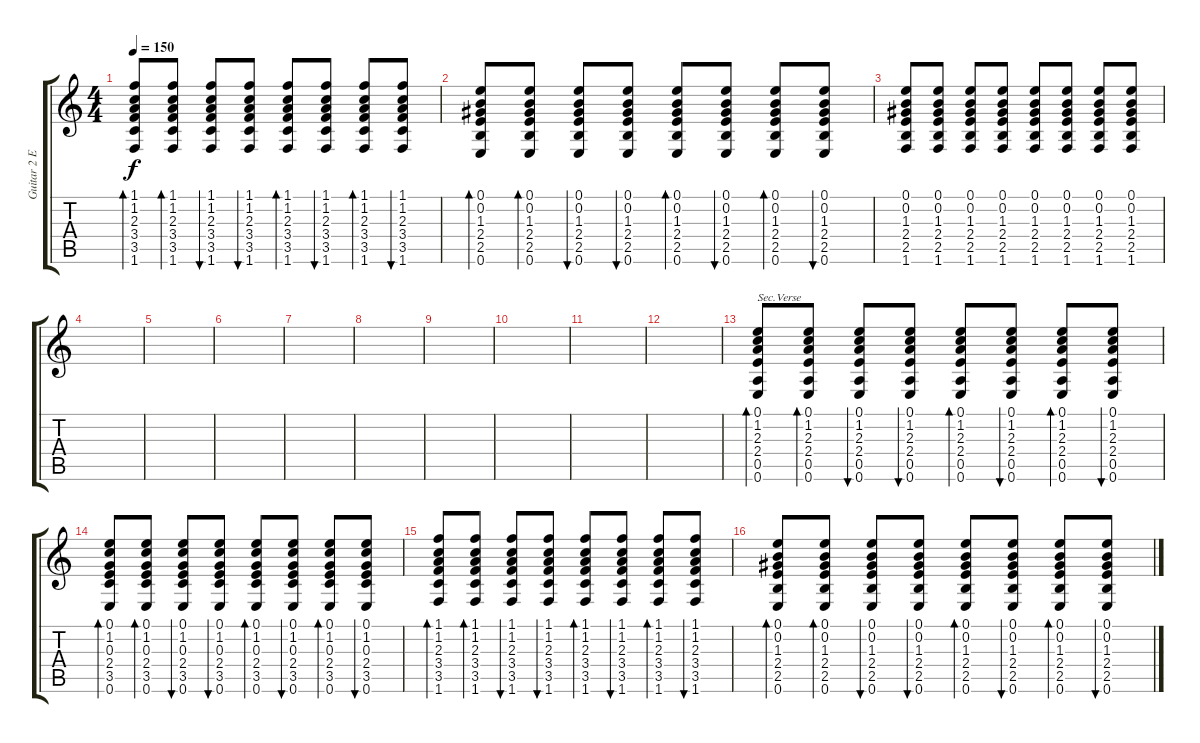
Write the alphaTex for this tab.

\track ("Guitar 2 Electric" "Guitar 2 E") {instrument electricguitarjazz}
\staff {score tabs}
\tuning (E4 B3 G3 D3 A2 E2) {hide}
\ts (4 4)
\tempo 150
\clef g2
\ks c
(1.1 1.2 2.3 3.4 3.5 1.6).8{bd 30 dy f} (1.1 1.2 2.3 3.4 3.5 1.6).8{bd 30} (1.1 1.2 2.3 3.4 3.5 1.6).8{bu 30} (1.1 1.2 2.3 3.4 3.5 1.6).8{bu 30} (1.1 1.2 2.3 3.4 3.5 1.6).8{bd 30} (1.1 1.2 2.3 3.4 3.5 1.6).8{bu 30} (1.1 1.2 2.3 3.4 3.5 1.6).8{bd 30} (1.1 1.2 2.3 3.4 3.5 1.6).8{bu 30} |
(0.1 0.2 1.3 2.4 2.5 0.6).8{bd 30} (0.1 0.2 1.3 2.4 2.5 0.6).8{bd 30} (0.1 0.2 1.3 2.4 2.5 0.6).8{bu 30} (0.1 0.2 1.3 2.4 2.5 0.6).8{bu 30} (0.1 0.2 1.3 2.4 2.5 0.6).8{bd 30} (0.1 0.2 1.3 2.4 2.5 0.6).8{bu 30} (0.1 0.2 1.3 2.4 2.5 0.6).8{bd 30} (0.1 0.2 1.3 2.4 2.5 0.6).8{bu 30} |
(0.1 0.2 1.3 2.4 2.5 1.6).8 (0.1 0.2 1.3 2.4 2.5 1.6).8 (0.1 0.2 1.3 2.4 2.5 1.6).8 (0.1 0.2 1.3 2.4 2.5 1.6).8 (0.1 0.2 1.3 2.4 2.5 1.6).8 (0.1 0.2 1.3 2.4 2.5 1.6).8 (0.1 0.2 1.3 2.4 2.5 1.6).8 (0.1 0.2 1.3 2.4 2.5 1.6).8 |
|
|
|
|
|
|
|
|
|
(0.1 1.2 2.3 2.4 0.5 0.6).8{bd 30 txt "Sec.Verse"} (0.1 1.2 2.3 2.4 0.5 0.6).8{bd 30} (0.1 1.2 2.3 2.4 0.5 0.6).8{bu 30} (0.1 1.2 2.3 2.4 0.5 0.6).8{bu 30} (0.1 1.2 2.3 2.4 0.5 0.6).8{bd 30} (0.1 1.2 2.3 2.4 0.5 0.6).8{bu 30} (0.1 1.2 2.3 2.4 0.5 0.6).8{bd 30} (0.1 1.2 2.3 2.4 0.5 0.6).8{bu 30} |
(0.1 1.2 0.3 2.4 3.5 0.6).8{bd 30} (0.1 1.2 0.3 2.4 3.5 0.6).8{bd 30} (0.1 1.2 0.3 2.4 3.5 0.6).8{bu 30} (0.1 1.2 0.3 2.4 3.5 0.6).8{bu 30} (0.1 1.2 0.3 2.4 3.5 0.6).8{bd 30} (0.1 1.2 0.3 2.4 3.5 0.6).8{bu 30} (0.1 1.2 0.3 2.4 3.5 0.6).8{bd 30} (0.1 1.2 0.3 2.4 3.5 0.6).8{bu 30} |
(1.1 1.2 2.3 3.4 3.5 1.6).8{bd 30} (1.1 1.2 2.3 3.4 3.5 1.6).8{bd 30} (1.1 1.2 2.3 3.4 3.5 1.6).8{bu 30} (1.1 1.2 2.3 3.4 3.5 1.6).8{bu 30} (1.1 1.2 2.3 3.4 3.5 1.6).8{bd 30} (1.1 1.2 2.3 3.4 3.5 1.6).8{bu 30} (1.1 1.2 2.3 3.4 3.5 1.6).8{bd 30} (1.1 1.2 2.3 3.4 3.5 1.6).8{bu 30} |
(0.1 0.2 1.3 2.4 2.5 0.6).8{bd 30} (0.1 0.2 1.3 2.4 2.5 0.6).8{bd 30} (0.1 0.2 1.3 2.4 2.5 0.6).8{bu 30} (0.1 0.2 1.3 2.4 2.5 0.6).8{bu 30} (0.1 0.2 1.3 2.4 2.5 0.6).8{bd 30} (0.1 0.2 1.3 2.4 2.5 0.6).8{bu 30} (0.1 0.2 1.3 2.4 2.5 0.6).8{bd 30} (0.1 0.2 1.3 2.4 2.5 0.6).8{bu 30}
